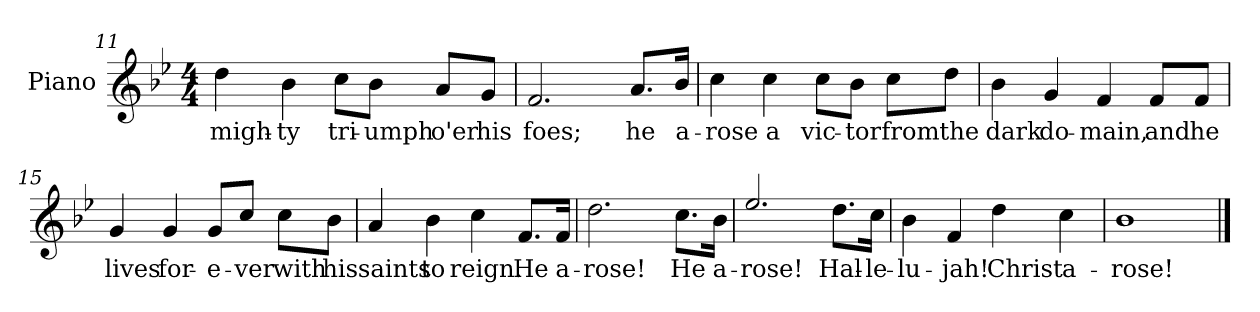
**kern	**text
*part1	*part1
*staff1	*staff1
*I"Piano	*
*I'Pno.	*
*clefG2	*
*k[b-e-]	*
*B-:	*
*M4/4	*
=11	=11
!	!LO:LY:b:color=#000000
4ddi\	migh-
!	!LO:LY:b:color=#000000
4b-i\	-ty
!	!LO:LY:b:color=#000000
8cci\L	tri-
!	!LO:LY:b:color=#000000
8b-i\J	-umph
!	!LO:LY:b:color=#000000
8ai/L	o'er
!	!LO:LY:b:color=#000000
8gi/J	his
!!LO:LB:g=z
=12	=12
!	!LO:LY:b:color=#000000
2.fi/	foes;
!	!LO:LY:b:color=#000000
8.ai/L	he
!	!LO:LY:b:color=#000000
16b-i/Jk	a-
=13	=13
!	!LO:LY:b:color=#000000
4cci\	-rose
!	!LO:LY:b:color=#000000
4cci\	a
!	!LO:LY:b:color=#000000
8cci\L	vic-
!	!LO:LY:b:color=#000000
8b-i\J	-tor
!	!LO:LY:b:color=#000000
8cci\L	from
!	!LO:LY:b:color=#000000
8ddi\J	the
=14	=14
!	!LO:LY:b:color=#000000
4b-i\	dark
!	!LO:LY:b:color=#000000
4gi/	do-
!	!LO:LY:b:color=#000000
4fi/	-main,
!	!LO:LY:b:color=#000000
8fi/L	and
!	!LO:LY:b:color=#000000
8fi/J	he
!!LO:LB:g=z
=15	=15
!	!LO:LY:b:color=#000000
4gi/	lives
!	!LO:LY:b:color=#000000
4gi/	for-
!	!LO:LY:b:color=#000000
8gi/L	-e-
!	!LO:LY:b:color=#000000
8cci/J	-ver
!	!LO:LY:b:color=#000000
8cci\L	with
!	!LO:LY:b:color=#000000
8b-i\J	his
=16	=16
!	!LO:LY:b:color=#000000
4ai/	saints
!	!LO:LY:b:color=#000000
4b-i\	to
!	!LO:LY:b:color=#000000
4cci\	reign.
!	!LO:LY:b:color=#000000
8.fi/L	He
!	!LO:LY:b:color=#000000
16fi/Jk	a-
!!LO:LB:g=z
=17	=17
!	!LO:LY:b:color=#000000
2.ddi\	-rose!
!	!LO:LY:b:color=#000000
8.cci\L	He
!	!LO:LY:b:color=#000000
16b-i\Jk	a-
=18	=18
!	!LO:LY:b:color=#000000
2.ee-i/	-rose!
!	!LO:LY:b:color=#000000
8.ddi\L	Hal-
!	!LO:LY:b:color=#000000
16cci\Jk	-le-
=19	=19
!	!LO:LY:b:color=#000000
4b-i\	-lu-
!	!LO:LY:b:color=#000000
4fi/	-jah!
!	!LO:LY:b:color=#000000
4ddi\	Christ
!	!LO:LY:b:color=#000000
4cci\	a-
=20	=20
!	!LO:LY:b:color=#000000
1b-i	-rose!
==	==
*-	*-
